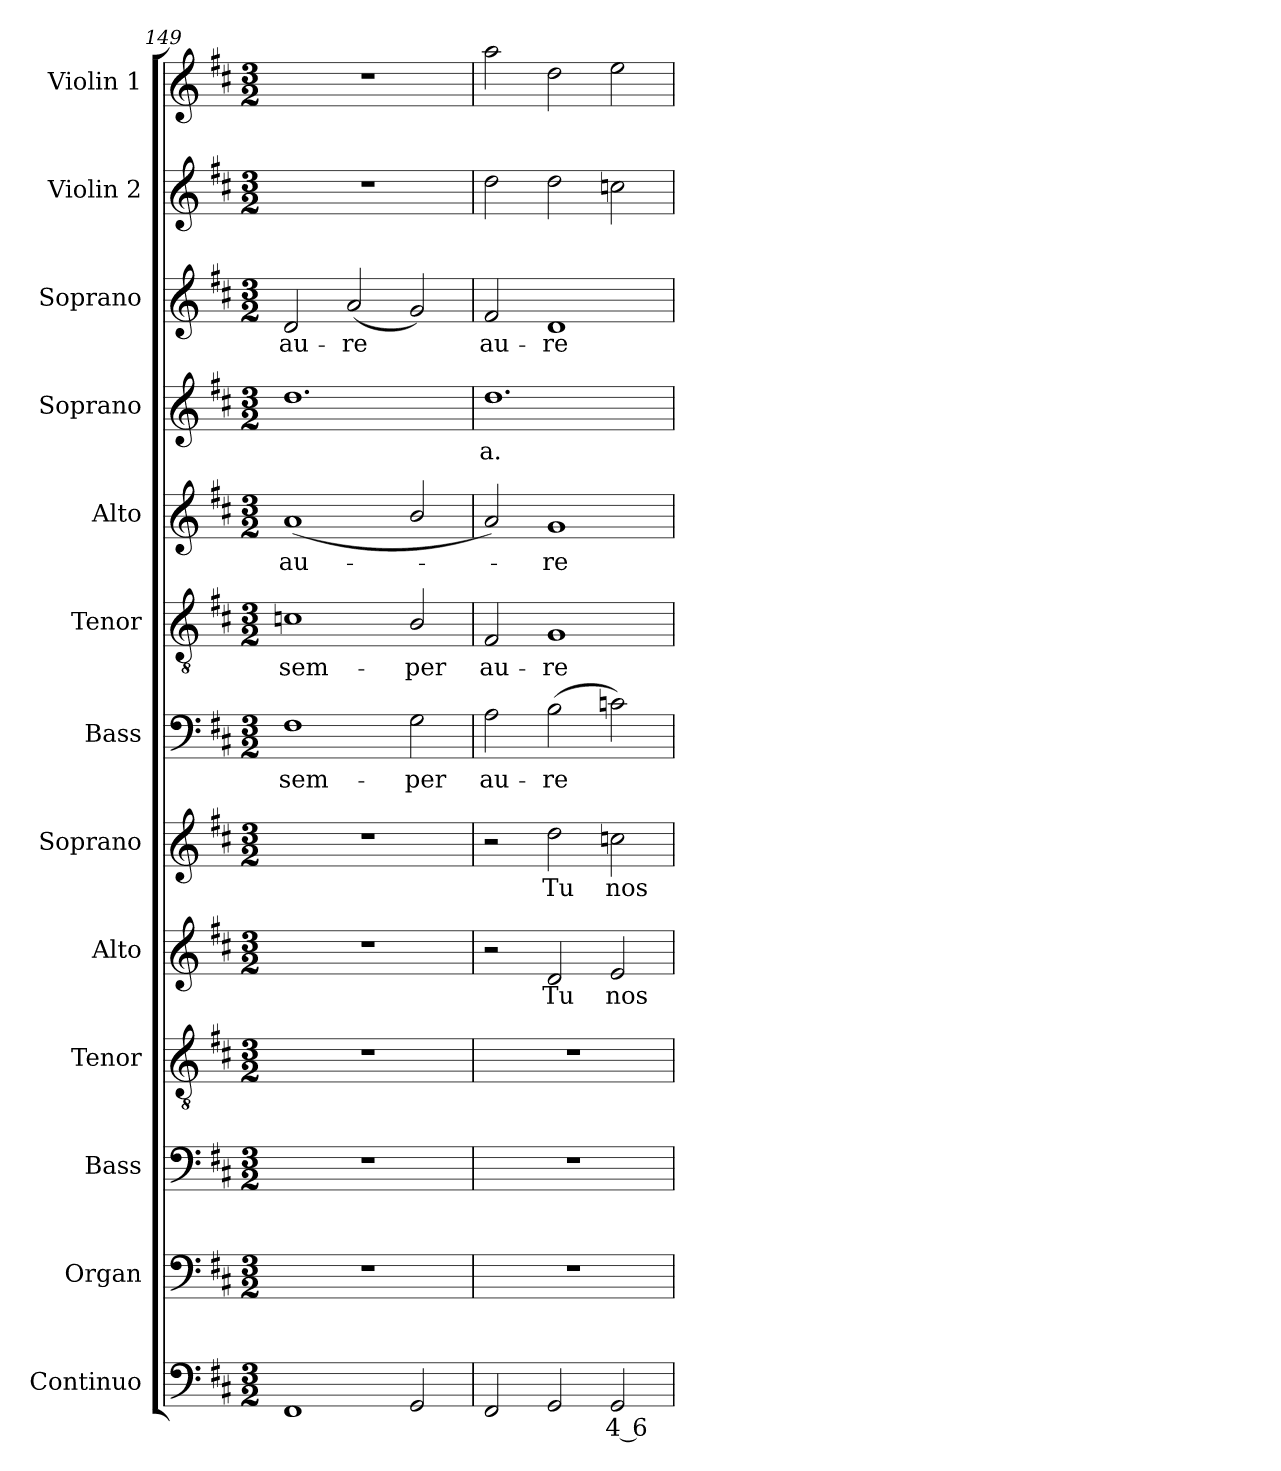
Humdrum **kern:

**kern	**text	**kern	**kern	**kern	**kern	**text	**kern	**text	**kern	**text	**kern	**text	**kern	**text	**kern	**text	**kern	**text	**kern	**kern
*part13	*part13	*part12	*part11	*part10	*part9	*part9	*part8	*part8	*part7	*part7	*part6	*part6	*part5	*part5	*part4	*part4	*part3	*part3	*part2	*part1
*staff13	*staff13	*staff12	*staff11	*staff10	*staff9	*staff9	*staff8	*staff8	*staff7	*staff7	*staff6	*staff6	*staff5	*staff5	*staff4	*staff4	*staff3	*staff3	*staff2	*staff1
*I"Continuo	*	*I"Organ	*I"Bass	*I"Tenor	*I"Alto	*	*I"Soprano	*	*I"Bass	*	*I"Tenor	*	*I"Alto	*	*I"Soprano	*	*I"Soprano	*	*I"Violin 2	*I"Violin 1
*I'Cont.	*	*I'Org.	*I'B.	*I'T.	*I'A.	*	*I'S.	*	*I'B.	*	*I'T.	*	*I'A.	*	*I'S.	*	*I'S.	*	*I'Vln. 2	*I'Vln. 1
*clefF4	*	*clefF4	*clefF4	*clefGv2	*clefG2	*	*clefG2	*	*clefF4	*	*clefGv2	*	*clefG2	*	*clefG2	*	*clefG2	*	*clefG2	*clefG2
*	*	*	*	*ITrd7c12	*	*	*	*	*	*	*ITrd7c12	*	*	*	*	*	*	*	*	*
*k[f#c#]	*	*k[f#c#]	*k[f#c#]	*k[f#c#]	*k[f#c#]	*	*k[f#c#]	*	*k[f#c#]	*	*k[f#c#]	*	*k[f#c#]	*	*k[f#c#]	*	*k[f#c#]	*	*k[f#c#]	*k[f#c#]
*D:	*	*D:	*D:	*D:	*D:	*	*D:	*	*D:	*	*D:	*	*D:	*	*D:	*	*D:	*	*D:	*D:
*M3/2	*	*M3/2	*M3/2	*M3/2	*M3/2	*	*M3/2	*	*M3/2	*	*M3/2	*	*M3/2	*	*M3/2	*	*M3/2	*	*M3/2	*M3/2
=149	=149	=149	=149	=149	=149	=149	=149	=149	=149	=149	=149	=149	=149	=149	=149	=149	=149	=149	=149	=149
!	!	!LO:N:vis=1	!LO:N:vis=1	!LO:N:vis=1	!LO:N:vis=1	!	!LO:N:vis=1	!	!	!	!	!	!	!	!	!	!	!	!	!
!	!	!	!	!	!	!	!	!	!	!LO:LY:b:color=#000000	!	!	!	!	!	!	!	!	!	!
!	!	!	!	!	!	!	!	!	!	!	!	!LO:LY:b:color=#000000	!	!	!	!	!	!	!	!
!	!	!	!	!	!	!	!	!	!	!	!	!	!	!LO:LY:b:color=#000000	!	!	!	!	!	!
!	!	!	!	!	!	!	!	!	!	!	!	!	!	!	!	!	!	!LO:LY:b:color=#000000	!LO:N:vis=1	!LO:N:vis=1
1FF#i	.	1.r	1.r	1.r	1.r	.	1.r	.	1F#i	sem-	1Cni	sem-	(1ai	au-	1.ddi	.	2di/	au-	1.r	1.r
!	!	!	!	!	!	!	!	!	!	!	!	!	!	!	!	!	!	!LO:LY:b:color=#000000	!	!
.	.	.	.	.	.	.	.	.	.	.	.	.	.	.	.	.	(2ai/	-re	.	.
!	!	!	!	!	!	!	!	!	!	!LO:LY:b:color=#000000	!	!	!	!	!	!	!	!	!	!
!	!	!	!	!	!	!	!	!	!	!	!	!LO:LY:b:color=#000000	!	!	!	!	!	!	!	!
2GGi/	.	.	.	.	.	.	.	.	2Gi\	-per	2BBi/	-per	2bi/	.	.	.	2gi/)	.	.	.
=150	=150	=150	=150	=150	=150	=150	=150	=150	=150	=150	=150	=150	=150	=150	=150	=150	=150	=150	=150	=150
!	!	!LO:N:vis=1	!LO:N:vis=1	!LO:N:vis=1	!	!	!	!	!	!	!	!	!	!	!	!	!	!	!	!
!	!	!	!	!	!	!	!	!	!	!LO:LY:b:color=#000000	!	!	!	!	!	!	!	!	!	!
!	!	!	!	!	!	!	!	!	!	!	!	!LO:LY:b:color=#000000	!	!	!	!	!	!	!	!
!	!	!	!	!	!	!	!	!	!	!	!	!	!	!	!	!LO:LY:b:color=#000000	!	!	!	!
!	!	!	!	!	!	!	!	!	!	!	!	!	!	!	!	!	!	!LO:LY:b:color=#000000	!	!
2FF#i/	.	1.r	1.r	1.r	2r	.	2r	.	2Ai\	au-	2FF#i/	au-	2ai/)	.	1.ddi	-a.	2f#i/	au-	2ddi\	2aai\
!	!	!	!	!	!	!LO:LY:b:color=#000000	!	!	!	!	!	!	!	!	!	!	!	!	!	!
!	!	!	!	!	!	!	!	!LO:LY:b:color=#000000	!	!	!	!	!	!	!	!	!	!	!	!
!	!	!	!	!	!	!	!	!	!	!LO:LY:b:color=#000000	!	!	!	!	!	!	!	!	!	!
!	!	!	!	!	!	!	!	!	!	!	!	!LO:LY:b:color=#000000	!	!	!	!	!	!	!	!
!	!	!	!	!	!	!	!	!	!	!	!	!	!	!LO:LY:b:color=#000000	!	!	!	!	!	!
!	!	!	!	!	!	!	!	!	!	!	!	!	!	!	!	!	!	!LO:LY:b:color=#000000	!	!
2GGi/	.	.	.	.	2di/	Tu	2ddi\	Tu	(2Bi\	-re	1GGi	-re	1gi	-re	.	.	1di	-re	2ddi\	2ddi\
!	!LO:LY:b:color=#000000	!	!	!	!	!	!	!	!	!	!	!	!	!	!	!	!	!	!	!
!	!	!	!	!	!	!LO:LY:b:color=#000000	!	!	!	!	!	!	!	!	!	!	!	!	!	!
!	!	!	!	!	!	!	!	!LO:LY:b:color=#000000	!	!	!	!	!	!	!	!	!	!	!	!
2GGi/	4 6	.	.	.	2ei/	nos	2ccni\	nos	2cni\)	.	.	.	.	.	.	.	.	.	2ccni\	2eei\
=	=	=	=	=	=	=	=	=	=	=	=	=	=	=	=	=	=	=	=	=
*-	*-	*-	*-	*-	*-	*-	*-	*-	*-	*-	*-	*-	*-	*-	*-	*-	*-	*-	*-	*-
